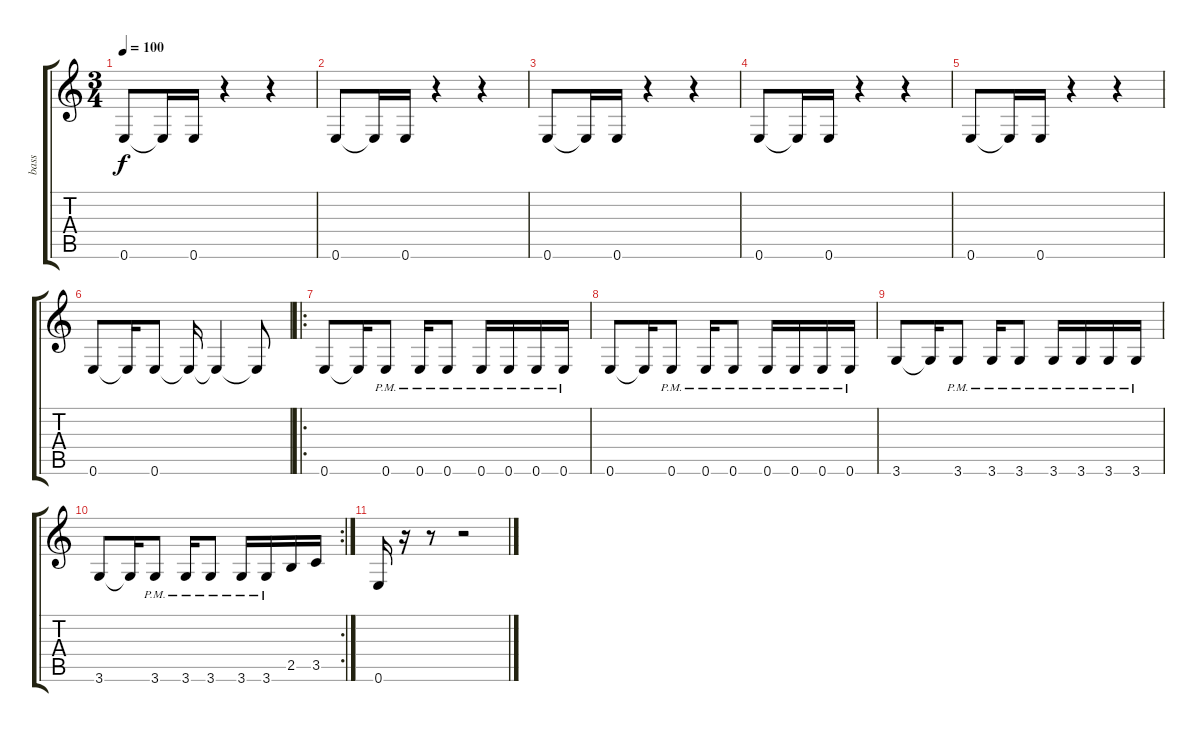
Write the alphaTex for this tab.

\track ("bass" "bass") {instrument electricbassfinger}
\staff {score tabs}
\tuning (E4 B3 G3 D3 A2 E2) {hide}
\ts (3 4)
\tempo 100
\clef g2
\ks c
0.6.8{dy f} 0.6{t}.16 0.6.16 r.4 r.4 |
0.6.8 0.6{t}.16 0.6.16 r.4 r.4 |
0.6.8 0.6{t}.16 0.6.16 r.4 r.4 |
0.6.8 0.6{t}.16 0.6.16 r.4 r.4 |
0.6.8 0.6{t}.16 0.6.16 r.4 r.4 |
0.6.8 0.6{t}.16 0.6.8 0.6{t}.16 0.6{t}.4 0.6{t}.8 |
\ro
0.6.8 0.6{t}.16 0.6{pm}.8 0.6{pm}.16 0.6{pm}.8 0.6{pm}.16 0.6{pm}.16 0.6{pm}.16 0.6{pm}.16 |
0.6.8 0.6{t}.16 0.6{pm}.8 0.6{pm}.16 0.6{pm}.8 0.6{pm}.16 0.6{pm}.16 0.6{pm}.16 0.6{pm}.16 |
3.6.8 3.6{t}.16 3.6{pm}.8 3.6{pm}.16 3.6{pm}.8 3.6{pm}.16 3.6{pm}.16 3.6{pm}.16 3.6{pm}.16 |
\rc 2
3.6.8 3.6{t}.16 3.6{pm}.8 3.6{pm}.16 3.6{pm}.8 3.6{pm}.16 3.6{pm}.16 2.5.16 3.5.16 |
0.6.16 r.16 r.8 r.2
